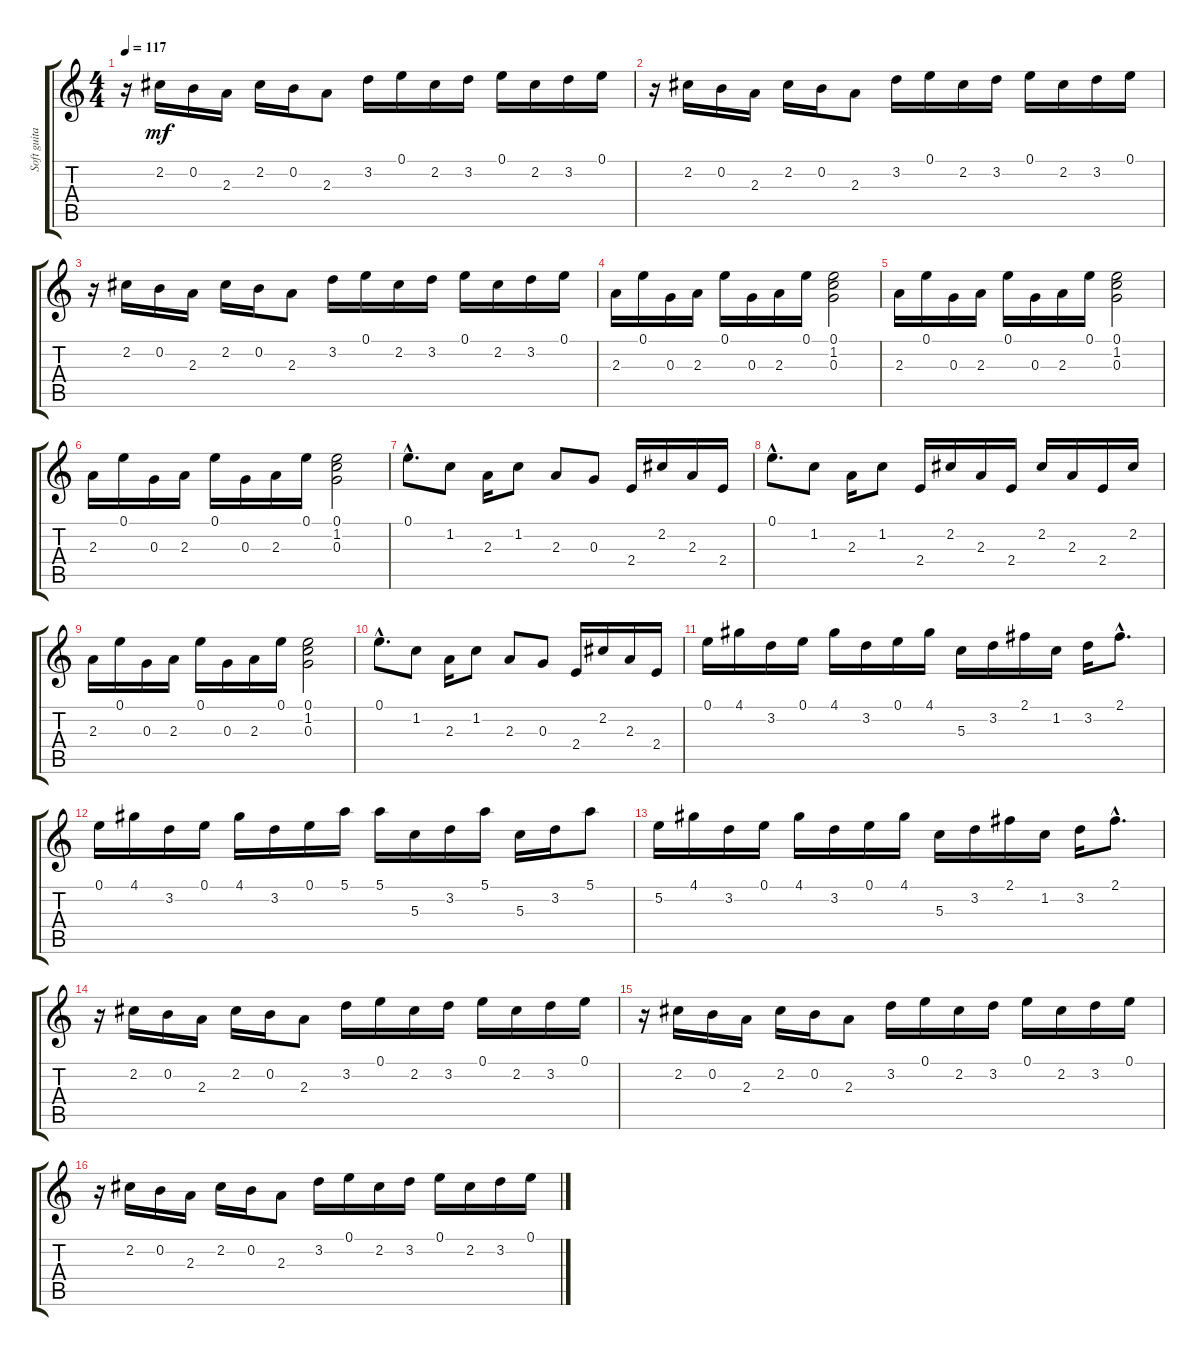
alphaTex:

\track ("Soft guitare (Gauche)" "Soft guita") {instrument electricguitarjazz}
\staff {score tabs}
\tuning (E4 B3 G3 D3 A2 E2) {hide}
\ts (4 4)
\tempo 117
\clef g2
\ks c
r.16{dy mf} 2.2.16 0.2.16 2.3.16 2.2.16 0.2.16 2.3.8 3.2.16 0.1.16 2.2.16 3.2.16 0.1.16 2.2.16 3.2.16 0.1.16 |
r.16 2.2.16 0.2.16 2.3.16 2.2.16 0.2.16 2.3.8 3.2.16 0.1.16 2.2.16 3.2.16 0.1.16 2.2.16 3.2.16 0.1.16 |
r.16 2.2.16 0.2.16 2.3.16 2.2.16 0.2.16 2.3.8 3.2.16 0.1.16 2.2.16 3.2.16 0.1.16 2.2.16 3.2.16 0.1.16 |
2.3.16 0.1.16 0.3.16 2.3.16 0.1.16 0.3.16 2.3.16 0.1.16 (0.1 1.2 0.3).2 |
2.3.16 0.1.16 0.3.16 2.3.16 0.1.16 0.3.16 2.3.16 0.1.16 (0.1 1.2 0.3).2 |
2.3.16 0.1.16 0.3.16 2.3.16 0.1.16 0.3.16 2.3.16 0.1.16 (0.1 1.2 0.3).2 |
0.1{hac}.8{d} 1.2.8 2.3.16 1.2.8 2.3.8 0.3.8 2.4.16 2.2.16 2.3.16 2.4.16 |
0.1{hac}.8{d} 1.2.8 2.3.16 1.2.8 2.4.16 2.2.16 2.3.16 2.4.16 2.2.16 2.3.16 2.4.16 2.2.16 |
2.3.16 0.1.16 0.3.16 2.3.16 0.1.16 0.3.16 2.3.16 0.1.16 (0.1 1.2 0.3).2 |
0.1{hac}.8{d} 1.2.8 2.3.16 1.2.8 2.3.8 0.3.8 2.4.16 2.2.16 2.3.16 2.4.16 |
0.1.16 4.1.16 3.2.16 0.1.16 4.1.16 3.2.16 0.1.16 4.1.16 5.3.16 3.2.16 2.1.16 1.2.16 3.2.16 2.1{hac}.8{d} |
0.1.16 4.1.16 3.2.16 0.1.16 4.1.16 3.2.16 0.1.16 5.1.16 5.1.16 5.3.16 3.2.16 5.1.16 5.3.16 3.2.16 5.1.8 |
5.2.16 4.1.16 3.2.16 0.1.16 4.1.16 3.2.16 0.1.16 4.1.16 5.3.16 3.2.16 2.1.16 1.2.16 3.2.16 2.1{hac}.8{d} |
r.16 2.2.16 0.2.16 2.3.16 2.2.16 0.2.16 2.3.8 3.2.16 0.1.16 2.2.16 3.2.16 0.1.16 2.2.16 3.2.16 0.1.16 |
r.16 2.2.16 0.2.16 2.3.16 2.2.16 0.2.16 2.3.8 3.2.16 0.1.16 2.2.16 3.2.16 0.1.16 2.2.16 3.2.16 0.1.16 |
r.16 2.2.16 0.2.16 2.3.16 2.2.16 0.2.16 2.3.8 3.2.16 0.1.16 2.2.16 3.2.16 0.1.16 2.2.16 3.2.16 0.1.16
